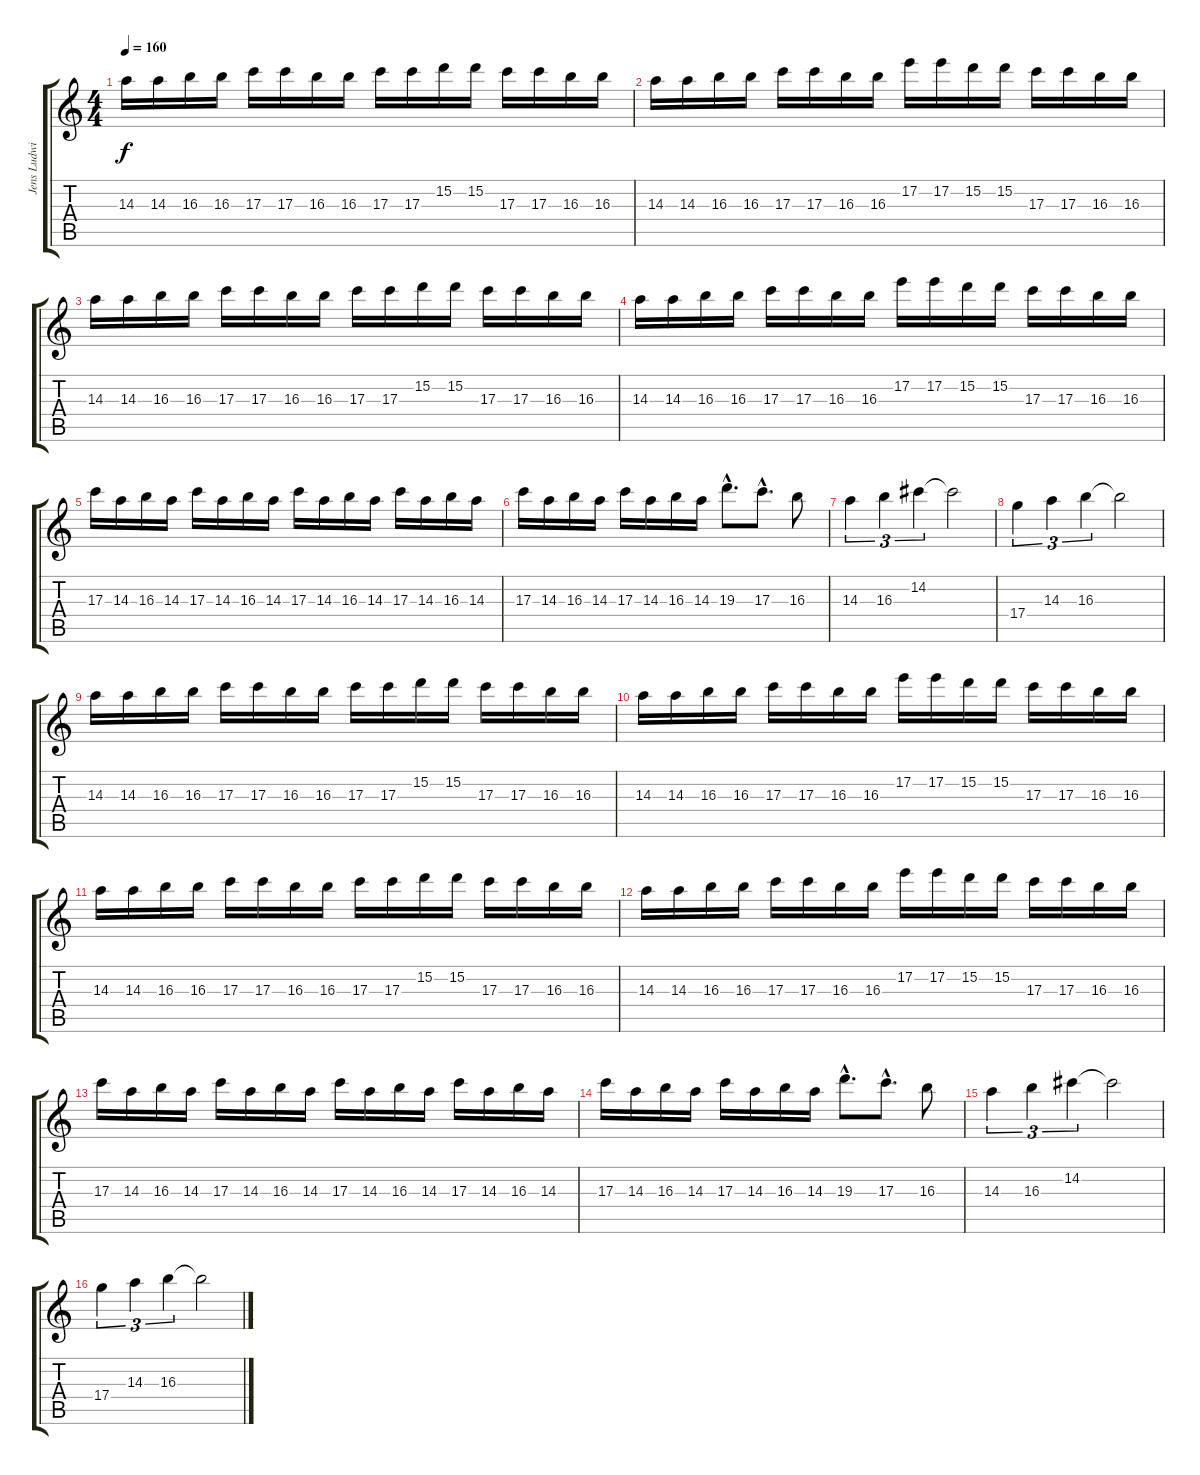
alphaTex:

\track ("Jens Ludwig" "Jens Ludwi") {instrument distortionguitar}
\staff {score tabs}
\tuning (E4 B3 G3 D3 A2 E2) {hide}
\ts (4 4)
\tempo 160
\clef g2
\ks c
14.3.16{dy f} 14.3.16 16.3.16 16.3.16 17.3.16 17.3.16 16.3.16 16.3.16 17.3.16 17.3.16 15.2.16 15.2.16 17.3.16 17.3.16 16.3.16 16.3.16 |
14.3.16 14.3.16 16.3.16 16.3.16 17.3.16 17.3.16 16.3.16 16.3.16 17.2.16 17.2.16 15.2.16 15.2.16 17.3.16 17.3.16 16.3.16 16.3.16 |
14.3.16 14.3.16 16.3.16 16.3.16 17.3.16 17.3.16 16.3.16 16.3.16 17.3.16 17.3.16 15.2.16 15.2.16 17.3.16 17.3.16 16.3.16 16.3.16 |
14.3.16 14.3.16 16.3.16 16.3.16 17.3.16 17.3.16 16.3.16 16.3.16 17.2.16 17.2.16 15.2.16 15.2.16 17.3.16 17.3.16 16.3.16 16.3.16 |
17.3.16 14.3.16 16.3.16 14.3.16 17.3.16 14.3.16 16.3.16 14.3.16 17.3.16 14.3.16 16.3.16 14.3.16 17.3.16 14.3.16 16.3.16 14.3.16 |
17.3.16 14.3.16 16.3.16 14.3.16 17.3.16 14.3.16 16.3.16 14.3.16 19.3{hac}.8{d} 17.3{hac}.8{d} 16.3.8 |
14.3.4{tu (3 2)} 16.3.4{tu (3 2)} 14.2.4{tu (3 2)} 14.2{t}.2 |
17.4.4{tu (3 2)} 14.3.4{tu (3 2)} 16.3.4{tu (3 2)} 16.3{t}.2 |
14.3.16 14.3.16 16.3.16 16.3.16 17.3.16 17.3.16 16.3.16 16.3.16 17.3.16 17.3.16 15.2.16 15.2.16 17.3.16 17.3.16 16.3.16 16.3.16 |
14.3.16 14.3.16 16.3.16 16.3.16 17.3.16 17.3.16 16.3.16 16.3.16 17.2.16 17.2.16 15.2.16 15.2.16 17.3.16 17.3.16 16.3.16 16.3.16 |
14.3.16 14.3.16 16.3.16 16.3.16 17.3.16 17.3.16 16.3.16 16.3.16 17.3.16 17.3.16 15.2.16 15.2.16 17.3.16 17.3.16 16.3.16 16.3.16 |
14.3.16 14.3.16 16.3.16 16.3.16 17.3.16 17.3.16 16.3.16 16.3.16 17.2.16 17.2.16 15.2.16 15.2.16 17.3.16 17.3.16 16.3.16 16.3.16 |
17.3.16 14.3.16 16.3.16 14.3.16 17.3.16 14.3.16 16.3.16 14.3.16 17.3.16 14.3.16 16.3.16 14.3.16 17.3.16 14.3.16 16.3.16 14.3.16 |
17.3.16 14.3.16 16.3.16 14.3.16 17.3.16 14.3.16 16.3.16 14.3.16 19.3{hac}.8{d} 17.3{hac}.8{d} 16.3.8 |
14.3.4{tu (3 2)} 16.3.4{tu (3 2)} 14.2.4{tu (3 2)} 14.2{t}.2 |
17.4.4{tu (3 2)} 14.3.4{tu (3 2)} 16.3.4{tu (3 2)} 16.3{t}.2
